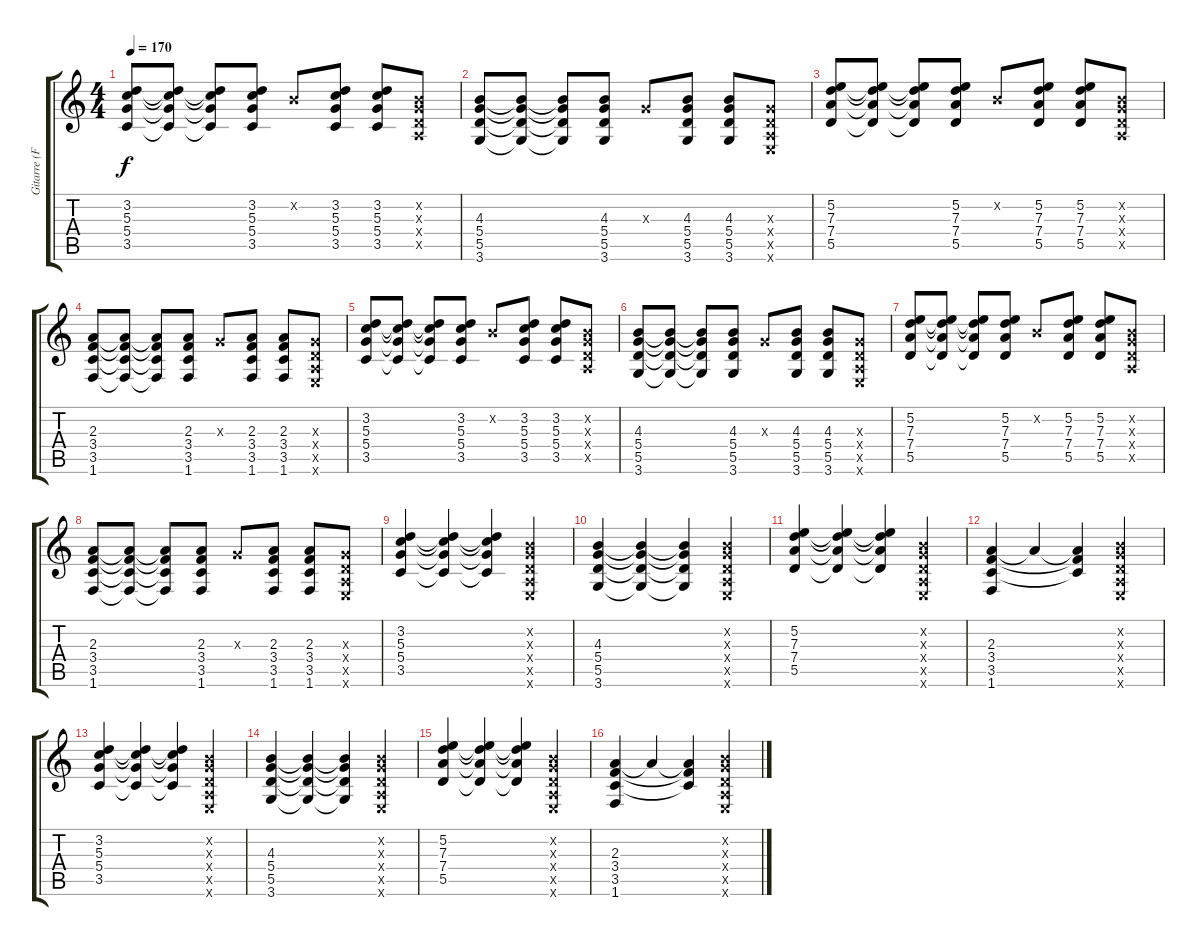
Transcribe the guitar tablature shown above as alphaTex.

\track ("Gitarre (Farin)" "Gitarre (F") {instrument distortionguitar}
\staff {score tabs}
\tuning (E4 B3 G3 D3 A2 E2) {hide}
\ts (4 4)
\tempo 170
\clef g2
\ks c
(3.2 5.3 5.4 3.5).8{dy f} (3.2{t} 5.3{t} 5.4{t} 3.5{t}).8 (3.2{t} 5.3{t} 5.4{t} 3.5{t}).8 (3.2 5.3 5.4 3.5).8 0.2{x}.8 (3.2 5.3 5.4 3.5).8 (3.2 5.3 5.4 3.5).8 (0.2{x} 0.3{x} 0.4{x} 0.5{x}).8 |
(4.3 5.4 5.5 3.6).8 (4.3{t} 5.4{t} 5.5{t} 3.6{t}).8 (4.3{t} 5.4{t} 5.5{t} 3.6{t}).8 (4.3 5.4 5.5 3.6).8 0.3{x}.8 (4.3 5.4 5.5 3.6).8 (4.3 5.4 5.5 3.6).8 (0.3{x} 0.4{x} 0.5{x} 0.6{x}).8 |
(5.2 7.3 7.4 5.5).8 (5.2{t} 7.3{t} 7.4{t} 5.5{t}).8 (5.2{t} 7.3{t} 7.4{t} 5.5{t}).8 (5.2 7.3 7.4 5.5).8 0.2{x}.8 (5.2 7.3 7.4 5.5).8 (5.2 7.3 7.4 5.5).8 (0.2{x} 0.3{x} 0.4{x} 0.5{x}).8 |
(2.3 3.4 3.5 1.6).8 (2.3{t} 3.4{t} 3.5{t} 1.6{t}).8 (2.3{t} 3.4{t} 3.5{t} 1.6{t}).8 (2.3 3.4 3.5 1.6).8 0.3{x}.8 (2.3 3.4 3.5 1.6).8 (2.3 3.4 3.5 1.6).8 (0.3{x} 0.4{x} 0.5{x} 0.6{x}).8 |
(3.2 5.3 5.4 3.5).8 (3.2{t} 5.3{t} 5.4{t} 3.5{t}).8 (3.2{t} 5.3{t} 5.4{t} 3.5{t}).8 (3.2 5.3 5.4 3.5).8 0.2{x}.8 (3.2 5.3 5.4 3.5).8 (3.2 5.3 5.4 3.5).8 (0.2{x} 0.3{x} 0.4{x} 0.5{x}).8 |
(4.3 5.4 5.5 3.6).8 (4.3{t} 5.4{t} 5.5{t} 3.6{t}).8 (4.3{t} 5.4{t} 5.5{t} 3.6{t}).8 (4.3 5.4 5.5 3.6).8 0.3{x}.8 (4.3 5.4 5.5 3.6).8 (4.3 5.4 5.5 3.6).8 (0.3{x} 0.4{x} 0.5{x} 0.6{x}).8 |
(5.2 7.3 7.4 5.5).8 (5.2{t} 7.3{t} 7.4{t} 5.5{t}).8 (5.2{t} 7.3{t} 7.4{t} 5.5{t}).8 (5.2 7.3 7.4 5.5).8 0.2{x}.8 (5.2 7.3 7.4 5.5).8 (5.2 7.3 7.4 5.5).8 (0.2{x} 0.3{x} 0.4{x} 0.5{x}).8 |
(2.3 3.4 3.5 1.6).8 (2.3{t} 3.4{t} 3.5{t} 1.6{t}).8 (2.3{t} 3.4{t} 3.5{t} 1.6{t}).8 (2.3 3.4 3.5 1.6).8 0.3{x}.8 (2.3 3.4 3.5 1.6).8 (2.3 3.4 3.5 1.6).8 (0.3{x} 0.4{x} 0.5{x} 0.6{x}).8 |
(3.2 5.3 5.4 3.5).4 (3.2{t} 5.3{t} 5.4{t} 3.5{t}).4 (3.2{t} 5.3{t} 5.4{t} 3.5{t}).4 (0.2{x} 0.3{x} 0.4{x} 0.5{x} 0.6{x}).4 |
(4.3 5.4 5.5 3.6).4 (4.3{t} 5.4{t} 5.5{t} 3.6{t}).4 (4.3{t} 5.4{t} 5.5{t} 3.6{t}).4 (0.2{x} 0.3{x} 0.4{x} 0.5{x} 0.6{x}).4 |
(5.2 7.3 7.4 5.5).4 (5.2{t} 7.3{t} 7.4{t} 5.5{t}).4 (5.2{t} 7.3{t} 7.4{t} 5.5{t}).4 (0.2{x} 0.3{x} 0.4{x} 0.5{x} 0.6{x}).4 |
(2.3 3.4 3.5 1.6).4 2.3{t}.4 (2.3{t} 3.4{t} 3.5{t}).4 (0.2{x} 0.3{x} 0.4{x} 0.5{x} 0.6{x}).4 |
(3.2 5.3 5.4 3.5).4 (3.2{t} 5.3{t} 5.4{t} 3.5{t}).4 (3.2{t} 5.3{t} 5.4{t} 3.5{t}).4 (0.2{x} 0.3{x} 0.4{x} 0.5{x} 0.6{x}).4 |
(4.3 5.4 5.5 3.6).4 (4.3{t} 5.4{t} 5.5{t} 3.6{t}).4 (4.3{t} 5.4{t} 5.5{t} 3.6{t}).4 (0.2{x} 0.3{x} 0.4{x} 0.5{x} 0.6{x}).4 |
(5.2 7.3 7.4 5.5).4 (5.2{t} 7.3{t} 7.4{t} 5.5{t}).4 (5.2{t} 7.3{t} 7.4{t} 5.5{t}).4 (0.2{x} 0.3{x} 0.4{x} 0.5{x} 0.6{x}).4 |
(2.3 3.4 3.5 1.6).4 2.3{t}.4 (2.3{t} 3.4{t} 3.5{t}).4 (0.2{x} 0.3{x} 0.4{x} 0.5{x} 0.6{x}).4
